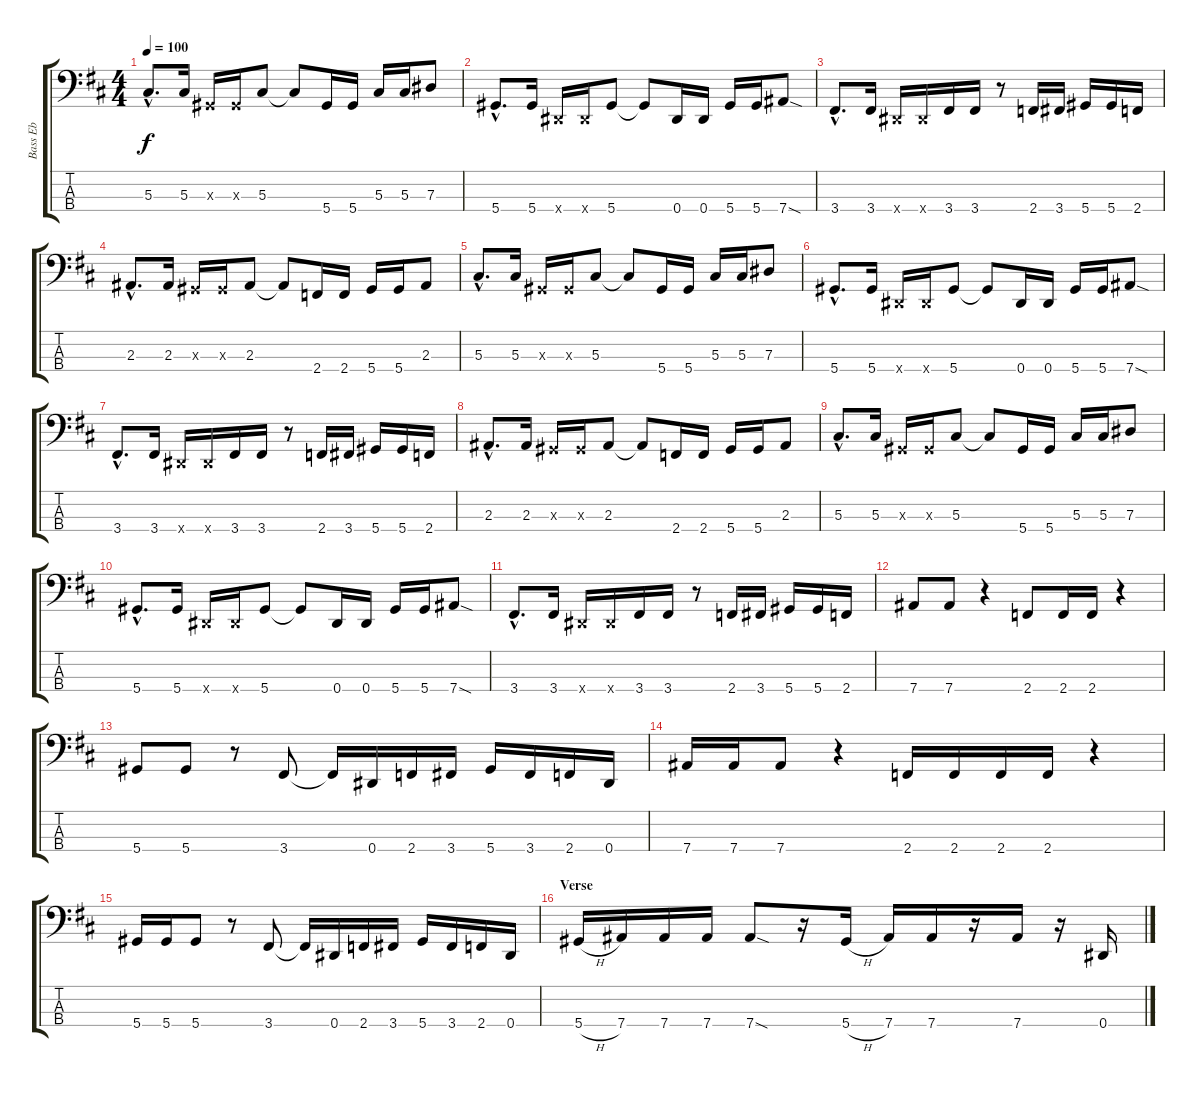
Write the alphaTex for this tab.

\track ("Bass Eb" "Bass Eb") {instrument electricbasspick}
\staff {score tabs}
\tuning (Gb2 Db2 Ab1 Eb1) {hide}
\ts (4 4)
\tempo 100
\clef f4
\ks d
5.3{hac}.8{d dy f} 5.3.16 0.3{x}.16 0.3{x}.16 5.3.8 5.3{t}.8 5.4.16 5.4.16 5.3.16 5.3.16 7.3.8 |
5.4{hac}.8{d} 5.4.16 0.4{x}.16 0.4{x}.16 5.4.8 5.4{t}.8 0.4.16 0.4.16 5.4.16 5.4.16 7.4{sod}.8 |
3.4{hac}.8{d} 3.4.16 0.4{x}.16 0.4{x}.16 3.4.16 3.4.16 r.8 2.4.16 3.4.16 5.4.16 5.4.16 2.4.16 |
2.3{hac}.8{d} 2.3.16 0.3{x}.16 0.3{x}.16 2.3.8 2.3{t}.8 2.4.16 2.4.16 5.4.16 5.4.16 2.3.8 |
5.3{hac}.8{d} 5.3.16 0.3{x}.16 0.3{x}.16 5.3.8 5.3{t}.8 5.4.16 5.4.16 5.3.16 5.3.16 7.3.8 |
5.4{hac}.8{d} 5.4.16 0.4{x}.16 0.4{x}.16 5.4.8 5.4{t}.8 0.4.16 0.4.16 5.4.16 5.4.16 7.4{sod}.8 |
3.4{hac}.8{d} 3.4.16 0.4{x}.16 0.4{x}.16 3.4.16 3.4.16 r.8 2.4.16 3.4.16 5.4.16 5.4.16 2.4.16 |
2.3{hac}.8{d} 2.3.16 0.3{x}.16 0.3{x}.16 2.3.8 2.3{t}.8 2.4.16 2.4.16 5.4.16 5.4.16 2.3.8 |
5.3{hac}.8{d} 5.3.16 0.3{x}.16 0.3{x}.16 5.3.8 5.3{t}.8 5.4.16 5.4.16 5.3.16 5.3.16 7.3.8 |
5.4{hac}.8{d} 5.4.16 0.4{x}.16 0.4{x}.16 5.4.8 5.4{t}.8 0.4.16 0.4.16 5.4.16 5.4.16 7.4{sod}.8 |
3.4{hac}.8{d} 3.4.16 0.4{x}.16 0.4{x}.16 3.4.16 3.4.16 r.8 2.4.16 3.4.16 5.4.16 5.4.16 2.4.16 |
7.4.8 7.4.8 r.4 2.4.8 2.4.16 2.4.16 r.4 |
5.4.8 5.4.8 r.8 3.4.8 3.4{t}.16 0.4.16 2.4.16 3.4.16 5.4.16 3.4.16 2.4.16 0.4.16 |
7.4.16 7.4.16 7.4.8 r.4 2.4.16 2.4.16 2.4.16 2.4.16 r.4 |
5.4.16 5.4.16 5.4.8 r.8 3.4.8 3.4{t}.16 0.4.16 2.4.16 3.4.16 5.4.16 3.4.16 2.4.16 0.4.16 |
\section ("" "Verse")
5.4{h}.16 7.4.16 7.4.16 7.4.16 7.4{sod}.8 r.16 5.4{h}.16 7.4.16 7.4.16 r.16 7.4.16 r.16 0.4.16
